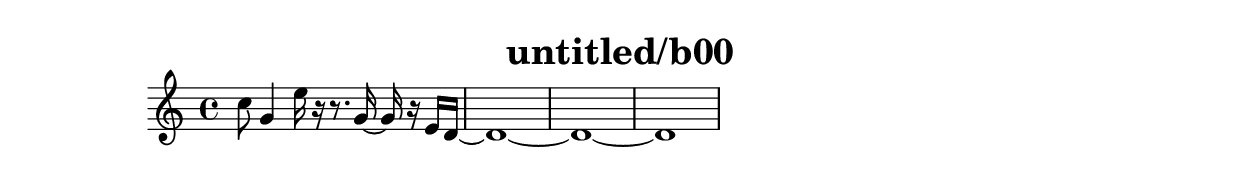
\version "2.14.2"
\language "english"
\pointAndClickOff
\header {
  title = "untitled/b00"
}
notes = {
  c''8 g'4 e''16 r16 r8. g'16~ g'16 r16 e'16 d'16~ d'1~ d'1~ d'1
}
\score { << \new Staff { \clef "treble" { \key c \major \time 4/4 \notes } } >> }
